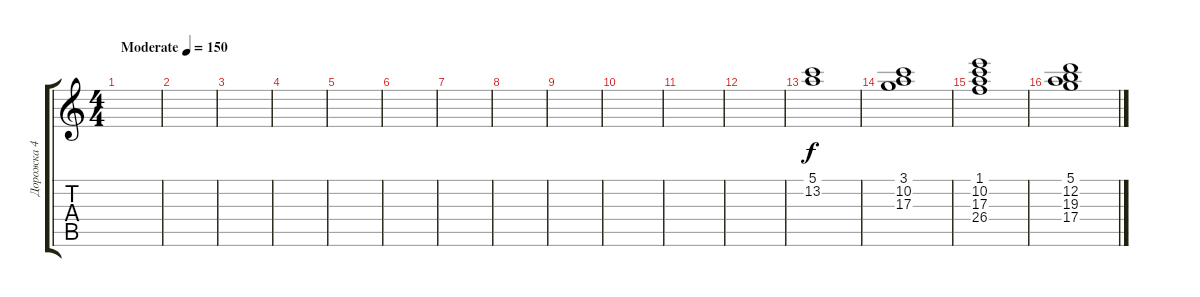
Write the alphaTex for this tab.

\track ("Дорожка 4" "Дорожка 4") {instrument acousticguitarsteel}
\staff {score tabs}
\tuning (E4 B3 G3 D3 A2 E2) {hide}
\ts (4 4)
\tempo (150 "Moderate")
\clef g2
\ks c
|
|
|
|
|
|
|
|
|
|
|
|
(5.1 13.2).1 |
(3.1 10.2 17.3).1 |
(1.1 10.2 17.3 26.4).1 |
(5.1 12.2 19.3 17.4).1
